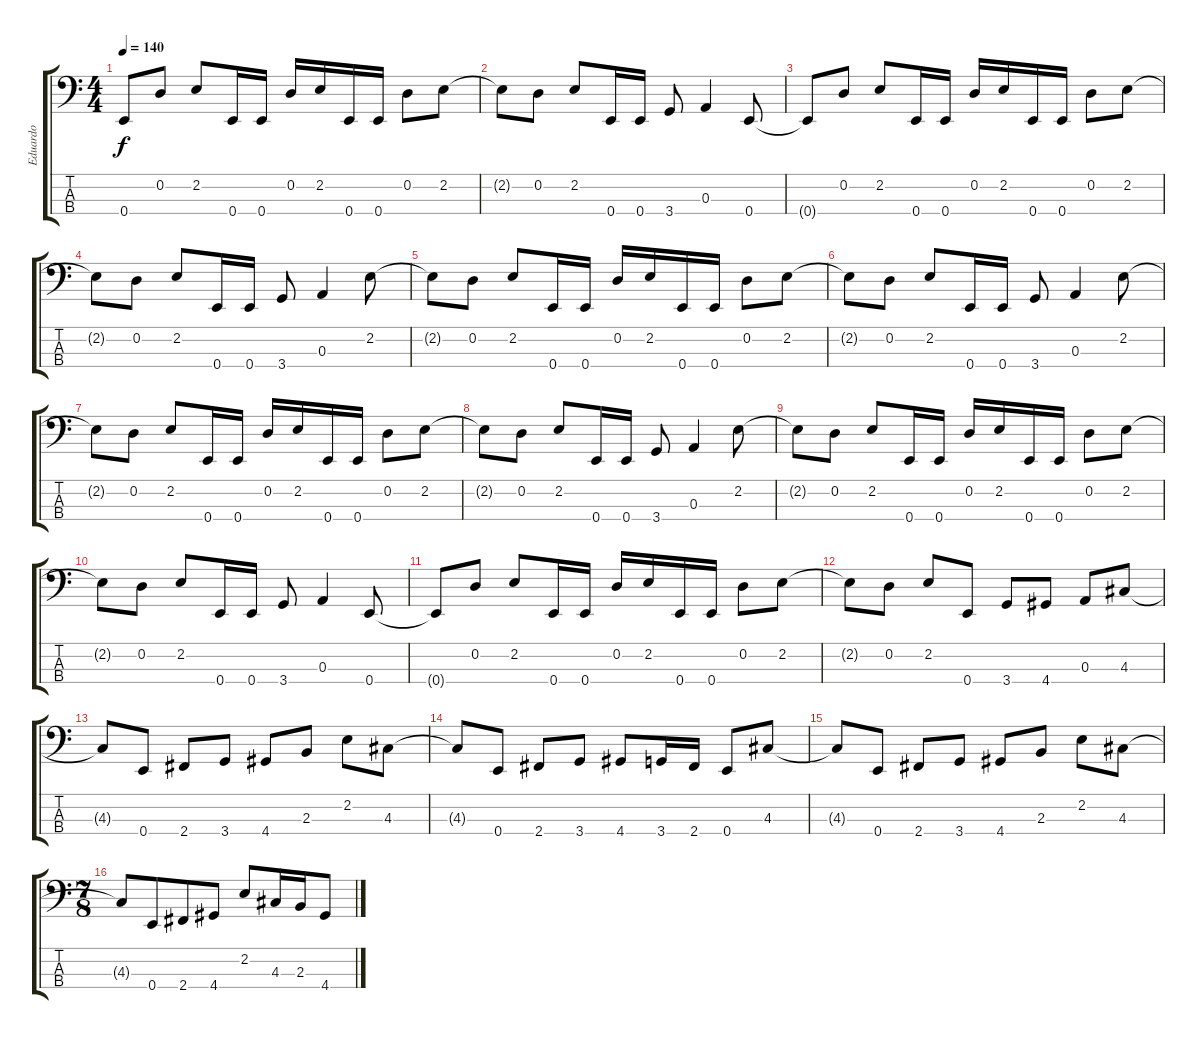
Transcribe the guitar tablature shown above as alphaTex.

\track ("Eduardo" "Eduardo") {instrument electricbasspick}
\staff {score tabs}
\tuning (G2 D2 A1 E1) {hide}
\ts (4 4)
\tempo 140
\clef f4
\ks c
0.4{t}.8{dy f} 0.2.8 2.2.8 0.4.16 0.4.16 0.2.16 2.2.16 0.4.16 0.4.16 0.2.8 2.2.8 |
2.2{t}.8 0.2.8 2.2.8 0.4.16 0.4.16 3.4.8 0.3.4 0.4.8 |
0.4{t}.8 0.2.8 2.2.8 0.4.16 0.4.16 0.2.16 2.2.16 0.4.16 0.4.16 0.2.8 2.2.8 |
2.2{t}.8 0.2.8 2.2.8 0.4.16 0.4.16 3.4.8 0.3.4 2.2.8 |
2.2{t}.8 0.2.8 2.2.8 0.4.16 0.4.16 0.2.16 2.2.16 0.4.16 0.4.16 0.2.8 2.2.8 |
2.2{t}.8 0.2.8 2.2.8 0.4.16 0.4.16 3.4.8 0.3.4 2.2.8 |
2.2{t}.8 0.2.8 2.2.8 0.4.16 0.4.16 0.2.16 2.2.16 0.4.16 0.4.16 0.2.8 2.2.8 |
2.2{t}.8 0.2.8 2.2.8 0.4.16 0.4.16 3.4.8 0.3.4 2.2.8 |
2.2{t}.8 0.2.8 2.2.8 0.4.16 0.4.16 0.2.16 2.2.16 0.4.16 0.4.16 0.2.8 2.2.8 |
2.2{t}.8 0.2.8 2.2.8 0.4.16 0.4.16 3.4.8 0.3.4 0.4.8 |
0.4{t}.8 0.2.8 2.2.8 0.4.16 0.4.16 0.2.16 2.2.16 0.4.16 0.4.16 0.2.8 2.2.8 |
2.2{t}.8 0.2.8 2.2.8 0.4.8 3.4.8 4.4.8 0.3.8 4.3.8 |
4.3{t}.8 0.4.8 2.4.8 3.4.8 4.4.8 2.3.8 2.2.8 4.3.8 |
4.3{t}.8 0.4.8 2.4.8 3.4.8 4.4.8 3.4.16 2.4.16 0.4.8 4.3.8 |
4.3{t}.8 0.4.8 2.4.8 3.4.8 4.4.8 2.3.8 2.2.8 4.3.8 |
\ts (7 8)
4.3{t}.8 0.4.8 2.4.8 4.4.8 2.2.8 4.3.16 2.3.16 4.4.8
